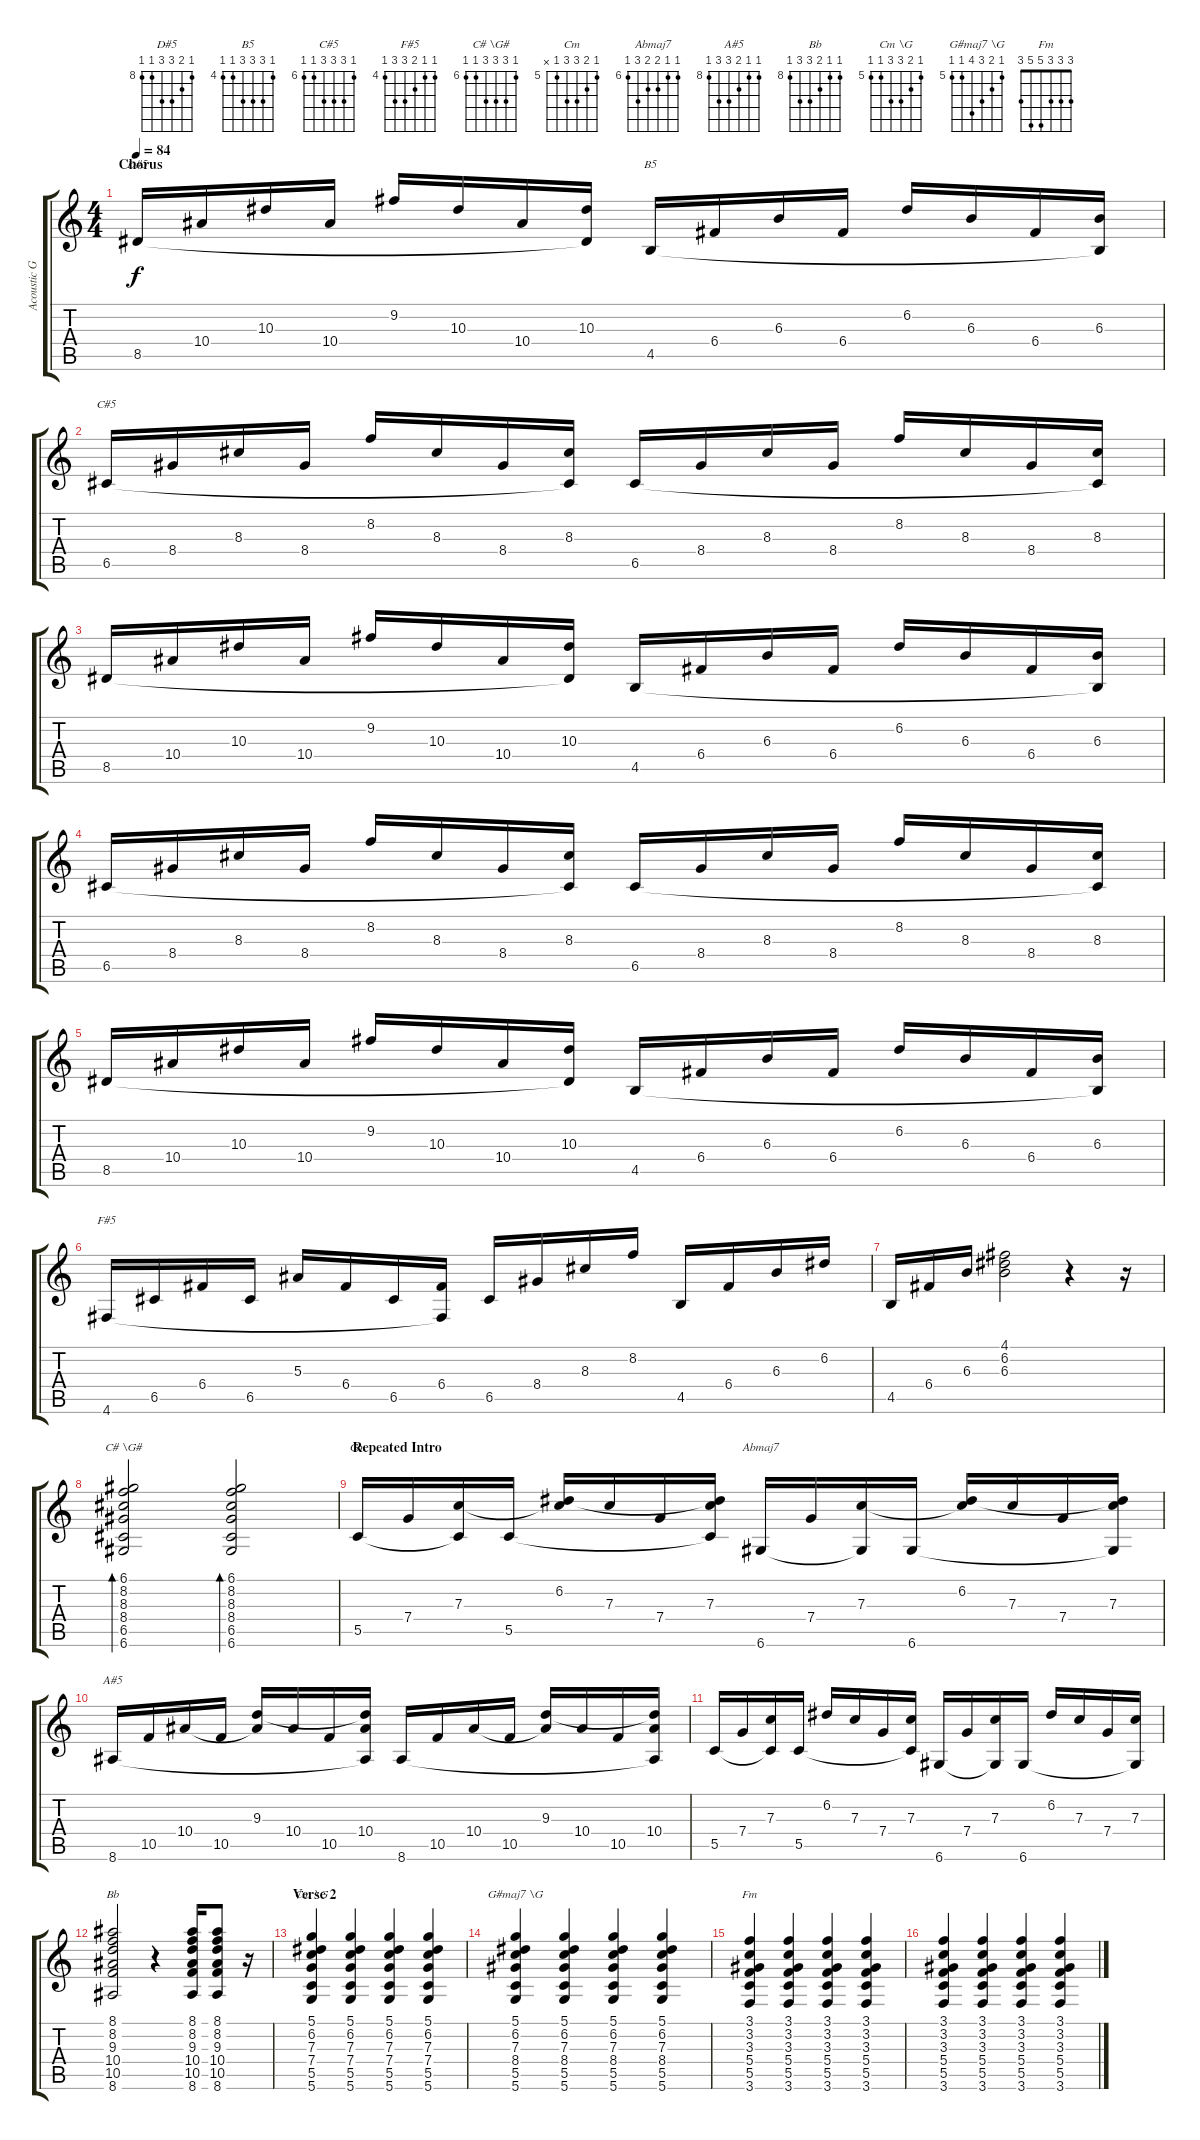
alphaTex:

\track ("Acoustic Guitar (Lead)" "Acoustic G") {instrument electricguitarclean}
\staff {score tabs}
\tuning (D4 A3 F3 C3 G2 D2) {hide}
\chord ("D#5" 8 9 10 10 8 8) {firstfret 8}
\chord ("B5" 4 6 6 6 4 4) {firstfret 4}
\chord ("C#5" 6 8 8 8 6 6) {firstfret 6}
\chord ("F#5" 4 4 5 6 6 4) {firstfret 4}
\chord ("C# \\G#" 6 8 8 8 6 6) {firstfret 6}
\chord ("Cm" 5 6 7 7 5 x) {firstfret 5}
\chord ("Abmaj7" 6 6 7 7 8 6) {firstfret 6}
\chord ("A#5" 8 8 9 10 10 8) {firstfret 8}
\chord ("Bb" 8 8 9 10 10 8) {firstfret 8}
\chord ("Cm \\G" 5 6 7 7 5 5) {firstfret 5}
\chord ("G#maj7 \\G" 5 6 7 8 5 5) {firstfret 5}
\chord ("Fm" 3 3 3 5 5 3)
\ts (4 4)
\section ("" "Chorus")
\tempo 84
\clef g2
\ks c
8.5.16{ch "D#5" dy f} 10.4.16 10.3.16 10.4.16 9.2.16 10.3.16 10.4.16 (10.3 8.5{t}).16 4.5.16{ch "B5"} 6.4.16 6.3.16 6.4.16 6.2.16 6.3.16 6.4.16 (6.3 4.5{t}).16 |
6.5.16{ch "C#5"} 8.4.16 8.3.16 8.4.16 8.2.16 8.3.16 8.4.16 (8.3 6.5{t}).16 6.5.16 8.4.16 8.3.16 8.4.16 8.2.16 8.3.16 8.4.16 (8.3 6.5{t}).16 |
8.5.16 10.4.16 10.3.16 10.4.16 9.2.16 10.3.16 10.4.16 (10.3 8.5{t}).16 4.5.16 6.4.16 6.3.16 6.4.16 6.2.16 6.3.16 6.4.16 (6.3 4.5{t}).16 |
6.5.16 8.4.16 8.3.16 8.4.16 8.2.16 8.3.16 8.4.16 (8.3 6.5{t}).16 6.5.16 8.4.16 8.3.16 8.4.16 8.2.16 8.3.16 8.4.16 (8.3 6.5{t}).16 |
8.5.16 10.4.16 10.3.16 10.4.16 9.2.16 10.3.16 10.4.16 (10.3 8.5{t}).16 4.5.16 6.4.16 6.3.16 6.4.16 6.2.16 6.3.16 6.4.16 (6.3 4.5{t}).16 |
4.6.16{ch "F#5"} 6.5.16 6.4.16 6.5.16 5.3.16 6.4.16 6.5.16 (6.4 4.6{t}).16 6.5.16 8.4.16 8.3.16 8.2.16 4.5.16 6.4.16 6.3.16 6.2.16 |
4.5.16 6.4.16 6.3.16 (4.1 6.2 6.3).2 r.4 r.16 |
(6.1 8.2 8.3 8.4 6.5 6.6).2{bd 30 ch "C# \\G#"} (6.1 8.2 8.3 8.4 6.5 6.6).2{bd 60} |
\section ("" "Repeated Intro")
5.5.16{ch "Cm"} 7.4.16 (7.3 5.5{t}).16 5.5.16 (6.2 7.3{t}).16 7.3.16 7.4.16 (6.2{t} 7.3 5.5{t}).16 6.6.16{ch "Abmaj7"} 7.4.16 (7.3 6.6{t}).16 6.6.16 (6.2 7.3{t}).16 7.3.16 7.4.16 (6.2{t} 7.3 6.6{t}).16 |
8.6.16{ch "A#5"} 10.5.16 10.4.16 10.5.16 (9.3 10.4{t}).16 10.4.16 10.5.16 (9.3{t} 10.4 8.6{t}).16 8.6.16 10.5.16 10.4.16 10.5.16 (9.3 10.4{t}).16 10.4.16 10.5.16 (9.3{t} 10.4 8.6{t}).16 |
5.5.16 7.4.16 (7.3 5.5{t}).16 5.5.16 6.2.16 7.3.16 7.4.16 (7.3 5.5{t}).16 6.6.16 7.4.16 (7.3 6.6{t}).16 6.6.16 6.2.16 7.3.16 7.4.16 (7.3 6.6{t}).16 |
(8.1 8.2 9.3 10.4 10.5 8.6).2{ch "Bb"} r.4 (8.1 8.2 9.3 10.4 10.5 8.6).16 (8.1 8.2 9.3 10.4 10.5 8.6).8 r.16 |
\section ("" "Verse 2")
(5.1 6.2 7.3 7.4 5.5 5.6).4{ch "Cm \\G"} (5.1 6.2 7.3 7.4 5.5 5.6).4 (5.1 6.2 7.3 7.4 5.5 5.6).4 (5.1 6.2 7.3 7.4 5.5 5.6).4 |
(5.1 6.2 7.3 8.4 5.5 5.6).4{ch "G#maj7 \\G"} (5.1 6.2 7.3 8.4 5.5 5.6).4 (5.1 6.2 7.3 8.4 5.5 5.6).4 (5.1 6.2 7.3 8.4 5.5 5.6).4 |
(3.1 3.2 3.3 5.4 5.5 3.6).4{ch "Fm"} (3.1 3.2 3.3 5.4 5.5 3.6).4 (3.1 3.2 3.3 5.4 5.5 3.6).4 (3.1 3.2 3.3 5.4 5.5 3.6).4 |
(3.1 3.2 3.3 5.4 5.5 3.6).4 (3.1 3.2 3.3 5.4 5.5 3.6).4 (3.1 3.2 3.3 5.4 5.5 3.6).4 (3.1 3.2 3.3 5.4 5.5 3.6).4
